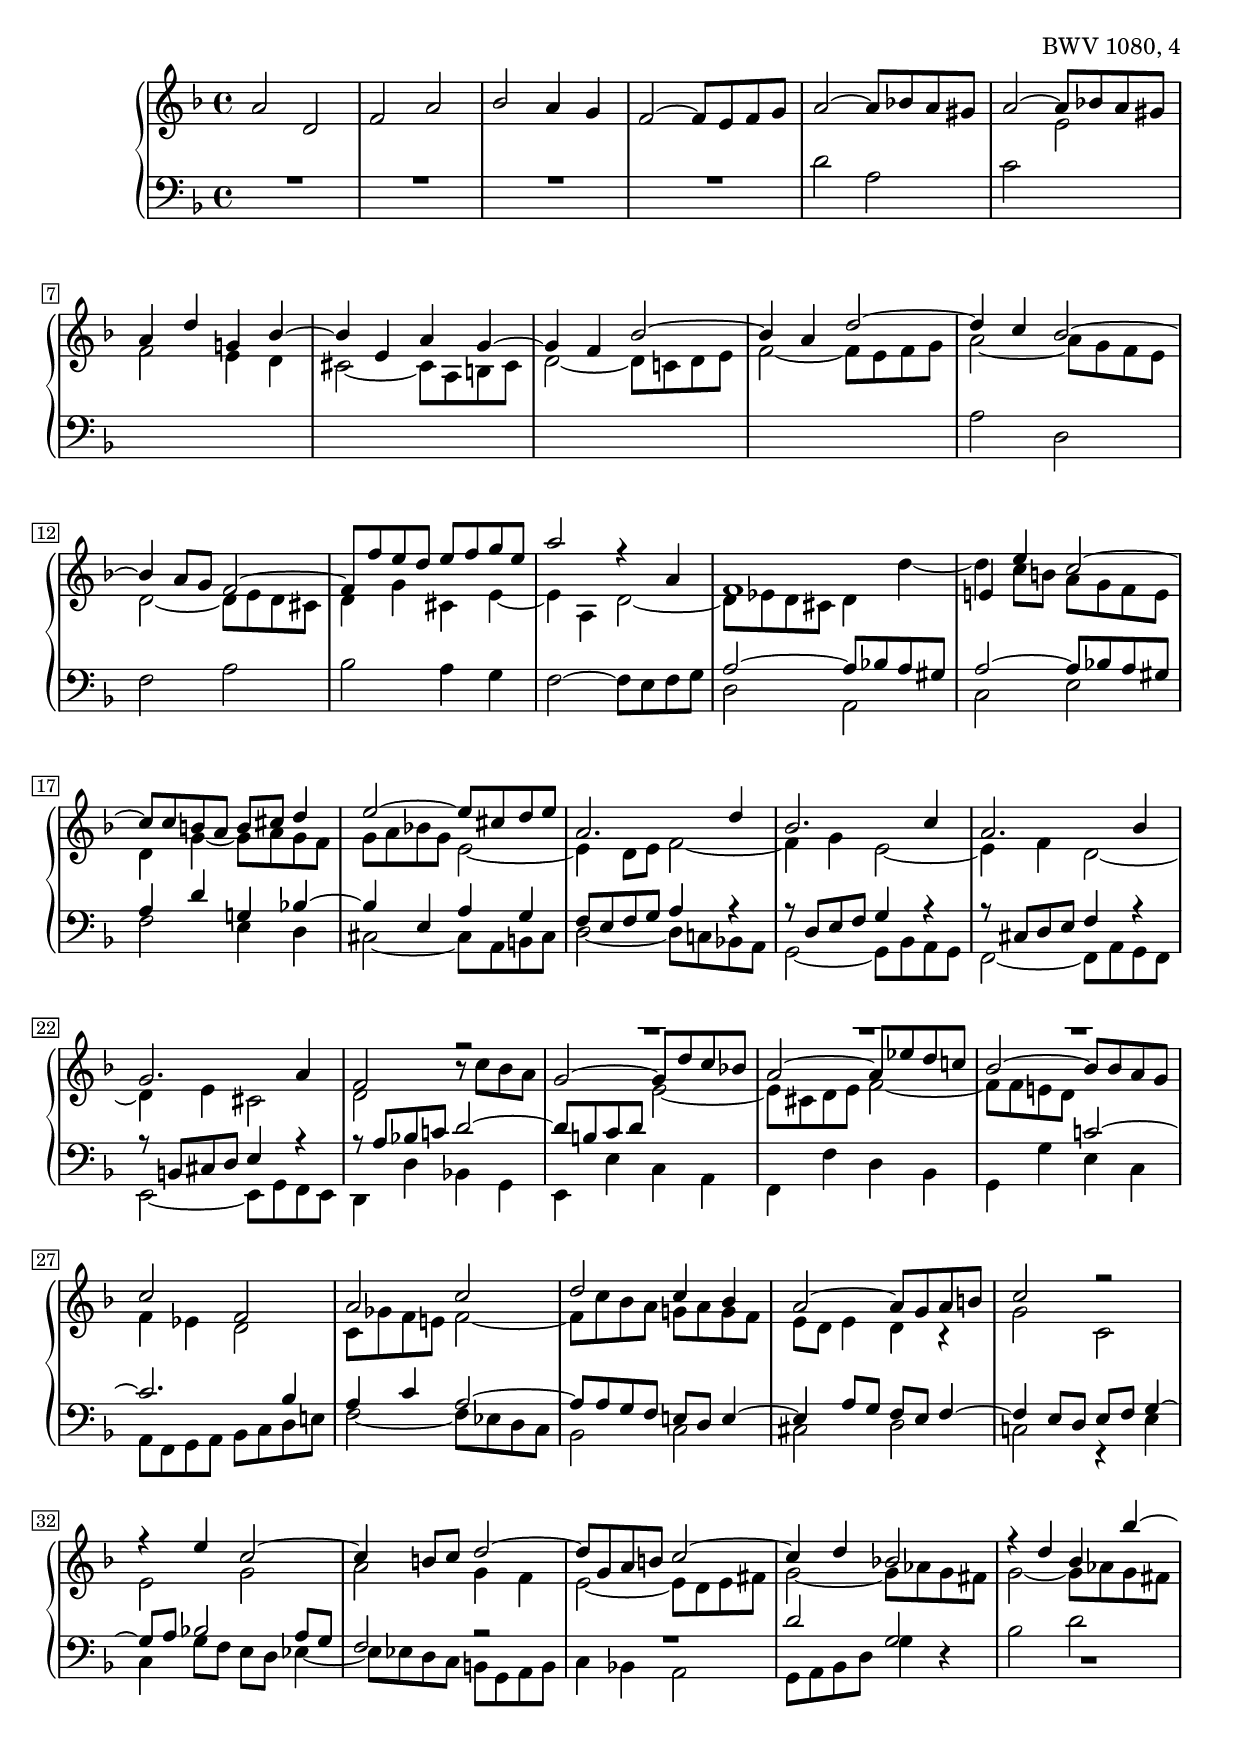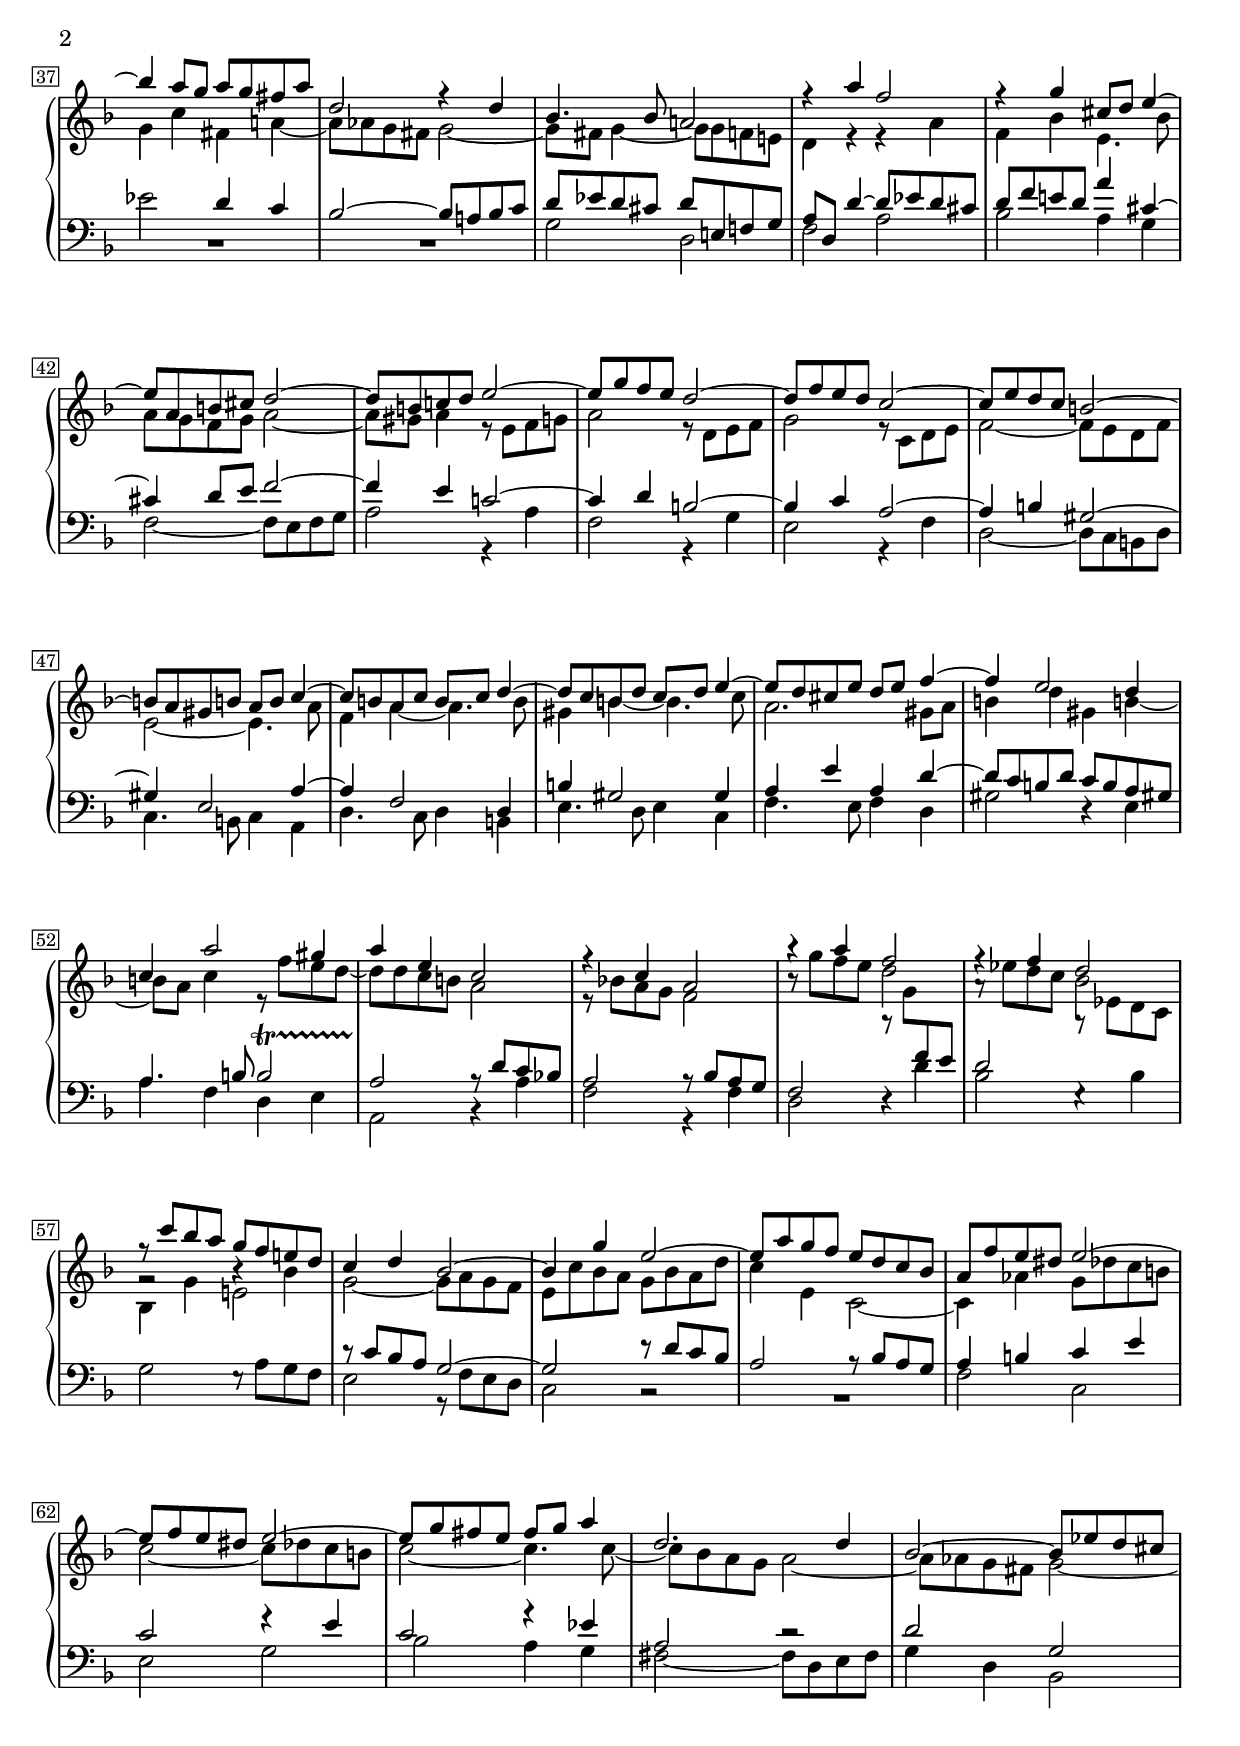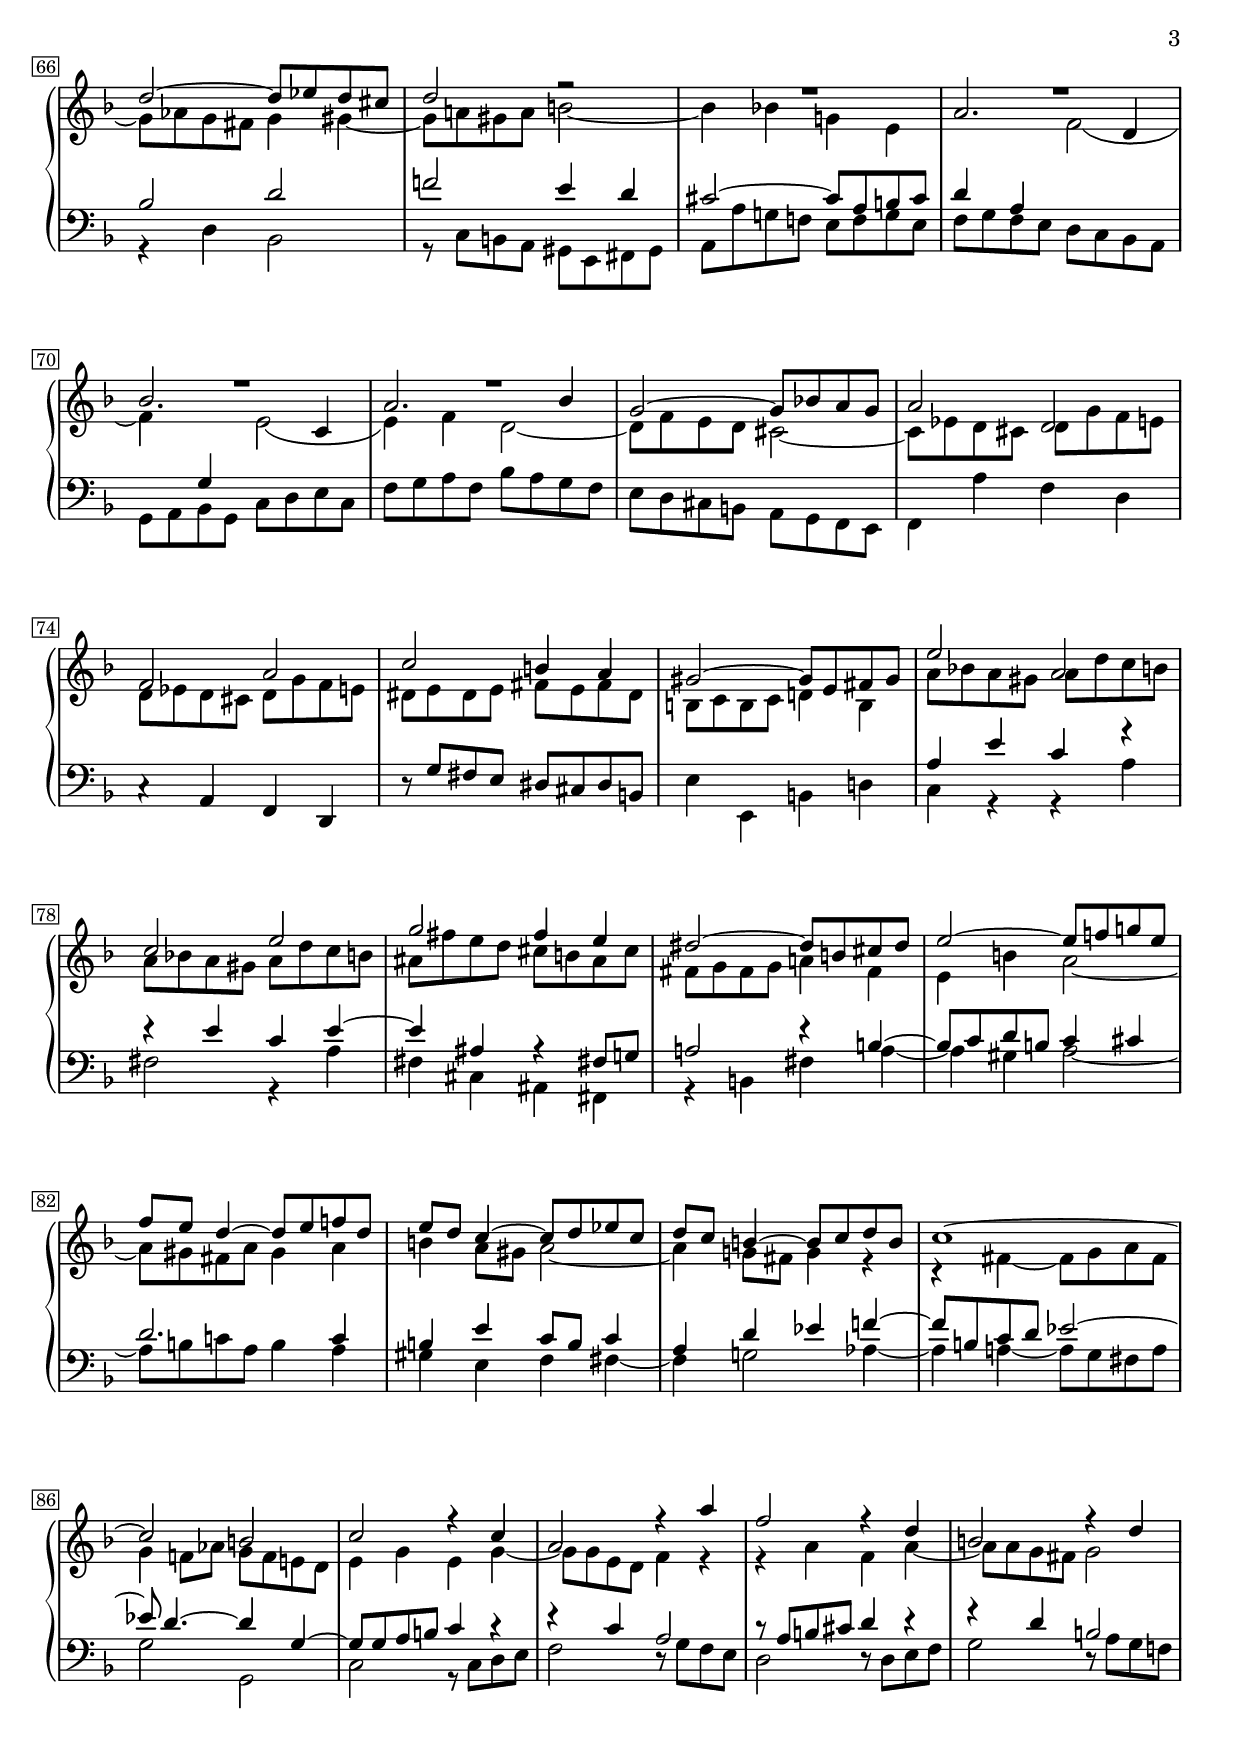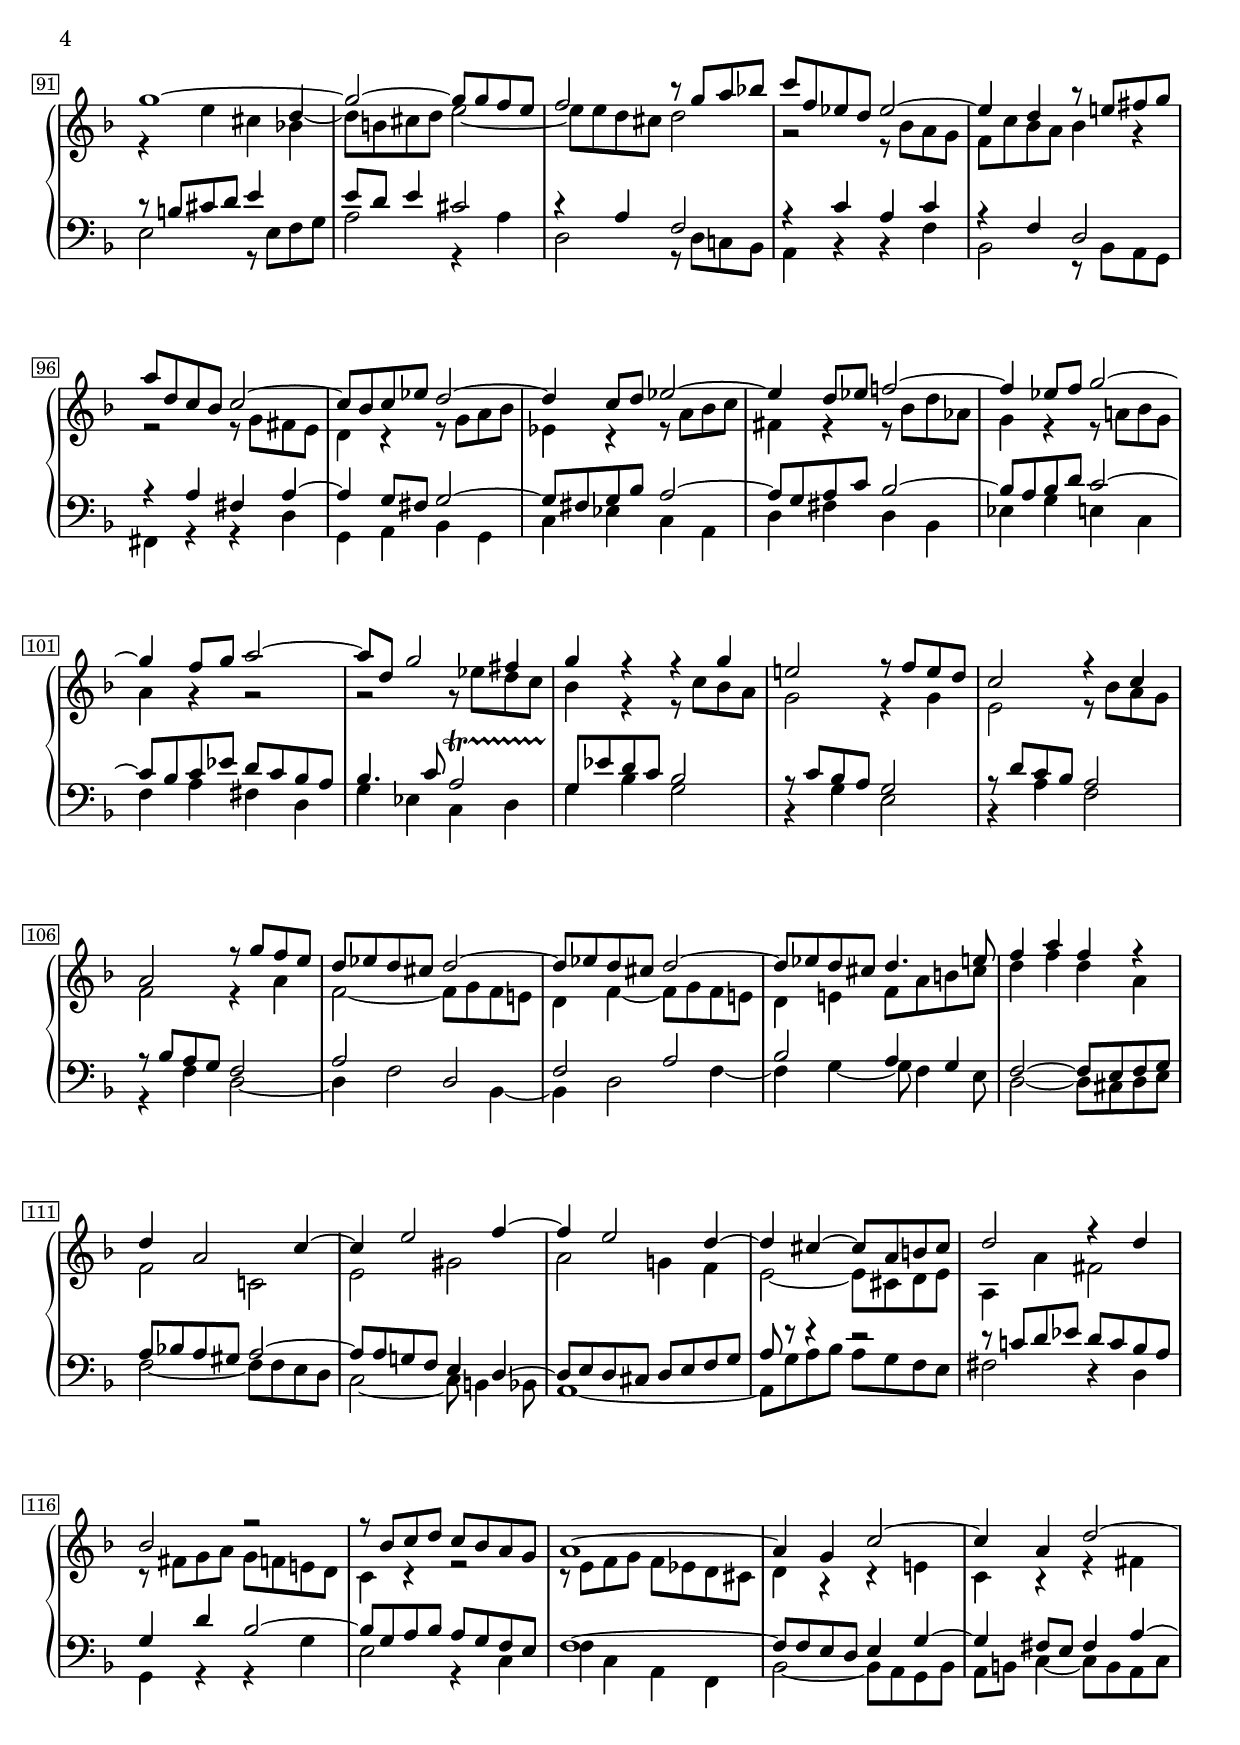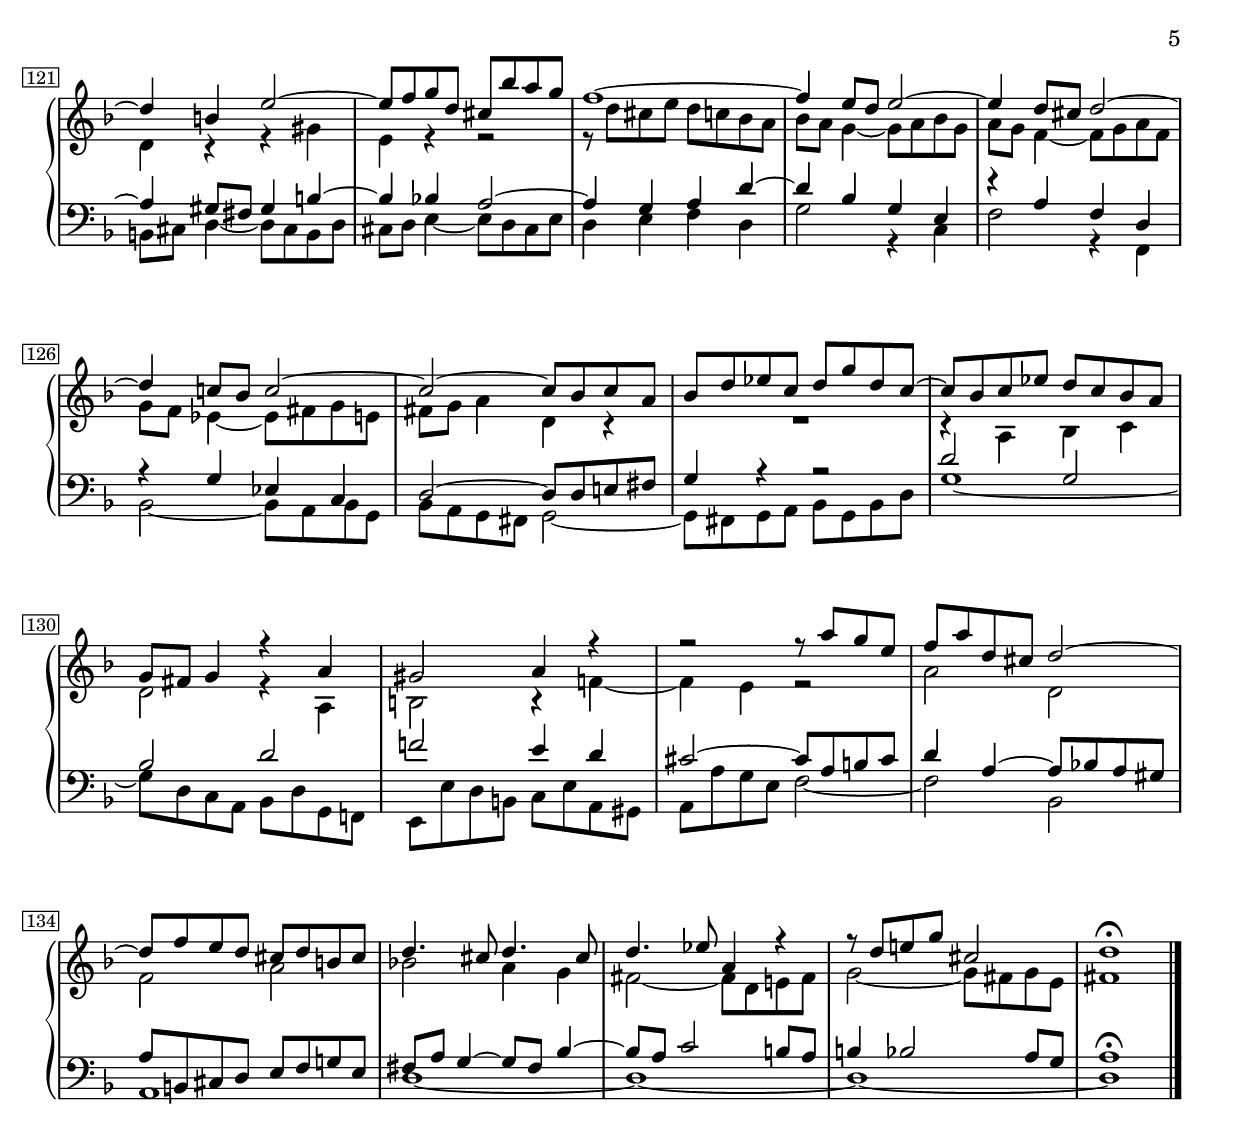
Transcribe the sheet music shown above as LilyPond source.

Global = {
  \key d \minor
  \time 4/4
  \include "../global.ly"
}

Soprano = \context Voice = "one" \relative c'' {
  \voiceOne
  %1
  | a2 d,
  | f a
  | bes a4 g
  | f2~ f8 e f g
  %5
  | a2~ a8 bes! a gis
  | a2~ a8 bes! a gis
  | a4 d g, bes~
  | bes e, a g~
  | g f bes2~
  %10
  | bes4 a d2~
  | d4 c bes2~
  | bes4 a8 g f2~
  | f8 f' e d e f g e
  | a2 r4 a,
  %15
  | f1
  | e4 e' c2~
  | c8 c b a b cis d4
  | e2~ e8 cis d e
  | a,2. d4
  %20
  | bes2. c4
  | a2. bes4
  | g2. a4
  | f2 r
  | \override MultiMeasureRest.staff-position = #6
    R1*3
  %27
  | c'2 f,
  | a c
  | d c4 bes
  %30
  | a2~ a8 g a b
  | c2 r
  | r4 e4 c2~
  | c4 b8 c d2~
  | d8 g, a b c2~
  %35
  | c4 d bes2
  | r4 d bes bes'~
  | bes a8 g a g fis a
  | d,2 r4 d
  | bes4. bes8 a2
  %40
  | r4 a' f2
  | r4 g cis,8 d e4~
  | e8 a, b cis d2~
  | d8 b c! d e2~
  | e8 g f e d2~
  %45
  | d8 f e d c2~
  | c8 e d c b2~
  | b8 a gis b a b c4~
  | c8 b a c b c d4~
  | d8 c b d c d e4~
  %50
  | e8 d cis e d e f4~
  | f e2 d4
  | c a'2 gis4
  | a e c2
  | r4 c a2
  %55
  | a'4\rest a f2
  | r4 f d2
  | r8 c' bes a g f e d
  | c4 d bes2~
  | bes4 g' e2~
  %60
  | e8 a g f e d c bes
  | a f' e dis e2~
  | e8 f e dis e2~
  | e8 g fis e fis g a4
  | d,2. d4
  %65
  | bes2~ bes8 ees d cis
  | d2~ d8 ees d cis
  | d2 r
  | \override MultiMeasureRest.staff-position = #2
    R1*4
  | s1*5
  %77
  | e2 a,
  | c e
  | g fis4 e
  %80
  | dis2~ dis8 b cis dis
  | e2~ e8 f! g e
  | f e d4~ d8 e f d
  | e d c4~ c8 d ees c
  | d c b4~ b8 c d b
  %85
  | c1~
  | c2 b
  | c r4 c
  | a2 r4 a'
  | f2 r4 d
  %90
  | b2 r4 d
  | g1~
  | g2~ g8 g f e
  | f2 r8 g a bes!
  | c f, ees d ees2~
  %95
  | ees4 d r8 e fis g
  | a d, c bes c2~
  | c8 bes c ees d2~
  | d4 c8 d ees2~
  | ees4 d8 ees f2~
  %100
  | f4 ees8 f g2~
  | g4 f8 g a2~
  | a8 d, g2 fis4
  | g r r g
  | e!2 r8 f e d
  %105
  | c2 r4 c
  | a2 r8 g' f e
  | d ees d cis d2~
  | d8 ees d cis d2~
  | d8 ees d cis d4. e8
  %110
  | f4 a f f\rest
  | d a2 c4~
  | c e2 f4~
  | f e2 d4~
  | d cis~ cis8 a b cis
  %115
  | d2 r4 d
  | bes2 r
  | r8 bes c d c bes a g
  | a1~
  | a4 g c2~
  %120
  | c4 a d2~
  | d4 b e2~
  | e8 f g d cis bes' a g
  | f1~
  | f4 e8 d e2~
  %125
  | e4 d8 cis d2~
  | d4 c!8 bes c2~
  | c~ c8 bes c a
  | bes d ees c d g d c~
  | c bes c ees d c bes a
  %130
  | g fis g4 r a
  | gis2 a4 r
  | r2 r8 a' g e
  | f a d, cis d2~
  | d8 f e d cis d b cis
  %135
  | d4. cis8 d4. cis8
  | d4. ees8 a,4 r
  | r8 d e! g cis,2
  | d1\fermata
  | \bar "|."
}

Alto = \context Voice = "two" \relative c' {
  \voiceTwo
  | s1*4
  %5
  | \change Staff = "lower"
    \stemDown
    d2 a
  | c
    \change Staff = "upper"
    e
  | f e4 d
  | cis2~ cis8 a b cis
  | d2~ d8 c! d e
  %10
  | f2~ f8 e f g
  | a2~ a8 g f e
  | d2~ d8 e d cis
  | d4 g cis, e~
  | e a, d2~
  %15
  | d8 ees d cis d4 d'~
  | d c8 b a g f e
  | d4 g~ g8 a g f
  | g a bes g e2~
  | e4 d8 e f2~
  %20
  | f4 g e2~
  | e4 f d2~
  | d4 e cis2
  | d b'8\rest c bes a
  | \stemUp
    g2^~ g8 d' c bes
  %25
  | a2^~ a8 ees' d c
  | bes2^~ bes8 bes a g
  | \stemDown
    f4 ees d2
  | c8 ges' f e f2~
  | f8 c' bes a g a g f
  %30
  | e d e4 d r
  | g2 c,
  | e g
  | a g4 f
  | e2~ e8 d e fis
  %35
  | g2~ g8 aes g fis
  | g2~ g8 aes g fis
  | g4 c fis, a~
  | a8 aes g fis g2~
  | g8 fis g4~ g8 g f e
  %40
  | d4 r r a'
  | f bes e,4. bes'8
  | a g f g a2~
  | a8 gis a4 r8 e f g
  | a2 r8 d, e f
  %45
  | g2 r8 c, d e
  | f2~ f8 e d f
  | e2~ e4. a8
  | f4 a~ a4. b8
  | gis4 b~ b4. c8
  %50
  | a2. gis8 a
  | b4 d gis, b!~
  | b8 a c4 r8 f e d~
  | d d c b a2
  | r8 bes! a g f2
  %55
  | b8\rest g' f e d2
  | a8\rest ees' d c bes2
  | g2\rest b4\rest bes
  | g2~ g8 a g f
  | e c' bes a g bes a d
  %60
  | c4 e, c2~
  | c4 aes' g8 des' c b
  | c2~ c8 des c b
  | c2~ c4. c8~
  | c bes a g a2~
  %65
  | a8 aes g fis g2~
  | g8 aes g fis g4 gis~
  | gis8 a gis a b2~
  | b4 bes g e
  | \stemUp
    a2. d,4
  %70
  | bes'2. c,4
  | a'2. bes4
  | g2^~ g8 bes a g
  | a2 d,
  | f a
  %75
  | c b4 a
  | gis2^~ gis8 e fis gis
  | \stemDown a bes! a gis a d c b
  | a bes! a gis a d c b
  | ais fis' e d cis b ais cis
  %80
  | fis, g fis g a4 fis
  | e b' a2~
  | a8 gis fis a gis4 a
  | b a8 gis a2~
  | a4 g8 fis g4 r
  %85
  | r fis~ fis8 g a fis
  | g4 f!8 aes g f e d
  | e4 g e g~
  | g8 g e d f4 r
  | r a f a~
  %90
  | a8 a g fis g2
  | r4 e' cis \stemUp d~ \stemDown
  | d8 b cis d e2~
  | e8 e d cis d2
  | g,\rest r8 bes a g
  %95
  | f c' bes a bes4 g\rest
  | r2 r8 g fis e
  | d4 r r8 g a bes
  | ees,4 r r8 a bes c
  | fis,4 r r8 bes d aes
  %100
  | g4 r r8 a! bes g
  | a4 g\rest g2\rest
  | g\rest g8\rest ees' d c
  | bes4 r r8 c bes a
  | g2 r4 g
  %105
  | e2 r8 bes' a g
  | f2 r4 a
  | f2~ f8 g f e
  | d4 f~ f8 g f e
  | d4 e f8 a b cis
  %110
  | d4 f d a
  | f2 c!
  | e gis
  | a g!4 f
  | e2~ e8 cis d e
  %115
  | a,4 a' fis2
  | r8 fis g a g f e d
  | c4 r r2
  | r8 e f g f ees d cis
  | d4 r r e
  %120
  | c r r fis
  | d r r gis
  | e r r2
  | r8 d' cis e d c bes a
  | bes a g4~ g8 a bes g
  %125
  | a g f4~ f8 g a f
  | g f ees4~ ees8 fis g e
  | fis g a4 d, r
  | R1
  | r4 a bes c
  %130
  | d2 r4 a
  | b2 r4 f'~
  | f e r2
  | a2 d,
  | f a
  %135
  | bes a4 g
  | fis2~ fis8 d e fis
  | g2~ g8 fis g e
  | fis1
}

Tenor = \context Voice = "three" \relative c' {
  \voiceThree
  \mergeDifferentlyDottedOn
  | R1*4
  | s1*6
  | \stemDown
    a2 d,
  | f a
  | bes a4 g
  | f2~ f8 e f g
  %15
  | \stemUp
    a2~ a8 bes! a gis
  | a2~ a8 bes! a gis
  | a4 d g, bes~
  | bes e, a g
  | f8 e f g a4 r
  %20
  | r8 d, e f g4 r
  | r8 cis, d e f4 r
  | r8 b, cis d e4 r
  | r8 a bes! c d2~
  | d8 b c d
    \change Staff = "upper"
    \stemDown
    e2_~
  %25
  | e8 cis d e f2_~
  | f8 f e! d
    \change Staff = "lower"
    \stemUp
    c2^~
  | c2. bes4
  | a c a2~
  | a8 a g f e d e4~
  %30
  | e a8 g f e f4~
  | f e8 d e f g4~
  | g8 a bes!2 a8 g
  | f2 r
  | R1
  %35
  | d'2 g,
  | \stemDown bes d
  | ees2 \stemUp d4 c
  | bes2~ bes8 a bes c
  | d ees d cis d e,! f g
  %40
  | a d, d'4~ d8 ees d cis
  | d f e! d a'4 cis,~
  | cis d8 e f2~
  | f4 e c2~
  | c4 d b2~
  %45
  | b4 c a2~
  | a4 b gis2~
  | gis4 e2 a4~
  | a f2 d4
  | b' gis2 gis4
  %50
  | a e' a, d~
  | d8 c b d c b a gis!
  | a4. b8 b2\startTrillSpan
  | a\stopTrillSpan r8 d c bes!
  | a2 r8 bes a g
  %55
  | f2
    \change Staff = "upper"
    \stemDown
    a8\rest g'
    \change Staff = "lower"
    \stemUp
    f e
  | d2
    \change Staff = "upper"
    \stemDown
    a8\rest ees' d c
  | bes4 g' e2
  | \change Staff = "lower"
    \stemUp
    r8 c bes a g2~
  | g d'8\rest d c bes
  %60
  | a2 r8 bes a g
  | a4 b c e
  | c2 r4 e
  | c2 r4 ees
  | a,2 r
  %65
  | d g,
  | bes d
  | f e4 d
  | cis2~ cis8 a b cis
  | d4 a
    \change Staff = "upper"
    \stemDown
    \shape #'((0 . 0) (0 . -1) (0 . -1) (0 . 0)) Tie
    f'2_~
  %70
  | f4
    \change Staff = "lower"
    \stemUp
    g,
    \change Staff = "upper"
    \stemDown
    \shape #'((0 . 0) (0 . -1) (0 . -1) (0 . 0)) Tie
    e'2_~
  | e4 f d2_~
  | d8 f e d cis2_~
  | cis8 ees d cis d g f e
  | d ees d cis d g f e
  %75
  | dis e dis e fis e fis dis
  | b c b c d4 b
  | \change Staff = "lower"
    \stemUp
    a e' c r
  | r e c e~
  | e ais, r fis!8 g!
  %80
  | a!2 r4 b~
  | b8 c d b c4 cis
  | d2. c4
  | b e c8 b c4
  | a d ees f~
  %85
  | f8 b, c d ees2~
  | ees8 d4.~ d4 g,~
  | g8 g a b c4 r
  | r c a2
  | r8 a b cis d4 r
  %90
  | r d b2
  | r8 b cis d e4
    \change Staff = "upper"
    \stemDown
    bes'!
  | \change Staff = "lower"
    \stemUp
    e,8 d e4 cis2
  | r4 a f2
  | r4 c' a c
  %95
  | r f, d2
  | r4 a' fis a~
  | a g8 fis g2~
  | g8 fis g bes a2~
  | a8 g a c bes2~
  %100
  | bes8 a bes d c2~
  | c8 bes c ees d c bes a
  | bes4. c8 a2\startTrillSpan
  | g8\stopTrillSpan ees' d c bes2
  | r8 c bes a g2
  %105
  | r8 d' c bes a2
  | r8 bes a g f2
  | a d,
  | f a
  | bes a4 g
  %110
  | f2~ f8 e f g
  | a bes! a gis a2~
  | a8 a g f e4 d~
  | d8 e d cis d e f g
  | a e'\rest e4\rest r2
  %115
  | r8 c d ees d c bes a
  | g4 d' bes2~
  | bes8 g a bes a g f e
  | f1~
  | f8 f e d e4 g~
  %120
  | g fis8 e fis4 a~
  | a gis8 fis gis4 b~
  | b bes a2~
  | a4 g a d~
  | d bes g e
  %125
  | r a f d
  | r g ees c
  | d2~ d8 d e fis
  | g4 r r2
  | d'2 g,
  %130
  | bes d
  | f e4 d
  | cis2~ cis8 a b cis
  | d4 a~ a8 bes! a gis
  | a b, cis d e f g e
  %135
  | fis a g4~ g8 fis bes4~
  | bes8 a c2 b8 a
  | b4 bes2 a8 g
  | a1\fermata
}

Bass = \context Voice = "four" \relative c {
  \voiceFour
  \mergeDifferentlyDottedOn
  | s1*14
  %15
  | d2 a
  | c e
  | f e4 d
  | cis2~ cis8 a b cis
  | d2~ d8 c bes a
  %20
  | g2~ g8 bes a g
  | f2~ f8 a g f
  | e2~ e8 g f e
  | d4 d' bes g
  | e e' c a
  %25
  | f f' d bes
  | g g' e c
  | a8 f g a bes c d e
  | f2~ f8 ees d c
  | bes2 c
  %30
  | cis d
  | c! r4 e
  | c g'8 f e d ees4~
  | ees8 ees d c b g a b
  | c4 bes! a2
  %35
  | g8 a bes d g4 d\rest
  | \override MultiMeasureRest.staff-position = #-2
    R1*3
  | g2 d
  %40
  | f a
  | bes a4 g
  | f2~ f8 e f g
  | a2 r4 a
  | f2 r4 g
  %45
  | e2 r4 f
  | d2~ d8 c b d
  | c4. b8 c4 a
  | d4. c8 d4 b
  | e4. d8 e4 c
  %50
  | f4. e8 f4 d
  | gis2 d4\rest e
  | a f d e
  | a,2 b4\rest a'
  | f2 r4 f
  %55
  | d2 d4\rest d'
  | bes2 e,4\rest bes'
  | g2 e8\rest a g f
  | e2 r8 f e d
  | c2 b\rest
  %60
  | \override MultiMeasureRest.staff-position = #-4
    R1
  | f'2 c
  | e g
  | bes a4 g
  | fis2~ fis8 d e fis
  %65
  | g4 d bes2
  | r4 d bes2
  | r8 c b a gis e fis gis
  | a a' g! f! e f g e
  | f g f e d c bes a
  %70
  | g a bes g c d e c
  | f g a f bes a g f
  | e d cis b a g f e
  | f4 a' f d
  | c\rest \stemUp a f d
  %75
  | d'8\rest g fis e dis cis dis b
  | \stemDown e4 e, b' d
  | c r r a'
  | fis2 r4 a
  | fis cis ais fis
  %80
  | r b fis' a~
  | a gis a2~
  | a8 b c a b4 a
  | gis e f fis~
  | fis g2 aes4~
  %85
  | aes a~ a8 g fis a
  | g2 g,
  | c r8 c d e
  | f2 d8\rest g f e
  | d2 d8\rest d e f
  %90
  | g2 d8\rest a' g f
  | e2 r8 e f g
  | a2 r4 a
  | d,2 r8 d c bes
  | a4 b\rest b\rest f'
  %95
  | bes,2 r8 bes a g
  | fis4 r r d'
  | g, a bes g
  | c ees c a
  | d fis d bes
  %100
  | ees g e c
  | f a fis d
  | g ees c d
  | g bes g2
  | b,4\rest g' e2
  %105
  | b4\rest a' f2
  | r4 f d2~
  | d4 f2 bes,4~
  | bes d2 f4~
  | f g~ g8 f4 e8
  %110
  | d2~ d8 cis d e
  | f2~ f8 f e d
  | c2~ c8 b4 bes8
  | a1~
  | a8 g' a bes a g f e
  %115
  | fis2 d4\rest d
  | g, r r g'
  | e2 r4 c
  | f c a f
  | bes2~ bes8 a g bes
  %120
  | a b c4~ c8 b a c
  | b cis d4~ d8 cis b d
  | cis d e4~ e8 d cis e
  | d4 e f d
  | g2 r4 c,
  %125
  | f2 r4 f,
  | bes2~ bes8 a bes g
  | bes a g fis g2~
  | g8 fis g a bes g bes d
  | g1~
  %130
  | g8 d c a bes d g, f
  | e e' d b c e a, gis
  | a a' g e f2~
  | f bes,
  | a1
  %135
  | d~
  | d~
  | d~
  | d
}

\score {
  \new PianoStaff
  <<
    \accidentalStyle Score.piano
    \context Staff = "upper" <<
      \set Staff.midiInstrument = #"acoustic grand"
      \Global
      \clef treble
      \Soprano
      \Alto
    >>
    \context Staff = "lower" <<
      \set Staff.midiInstrument = #"acoustic grand"
      \Global
      \clef bass
      \Tenor
      \Bass
    >>
  >>
  \header {
    %composer = "Johann Sebastian Bach"
    opus = "BWV 1080, 4"
    title = ##f
    subtitle = \markup { \smallCaps "Contrapunctus IV" }
  }
  \layout { }
  \midi { }
}
